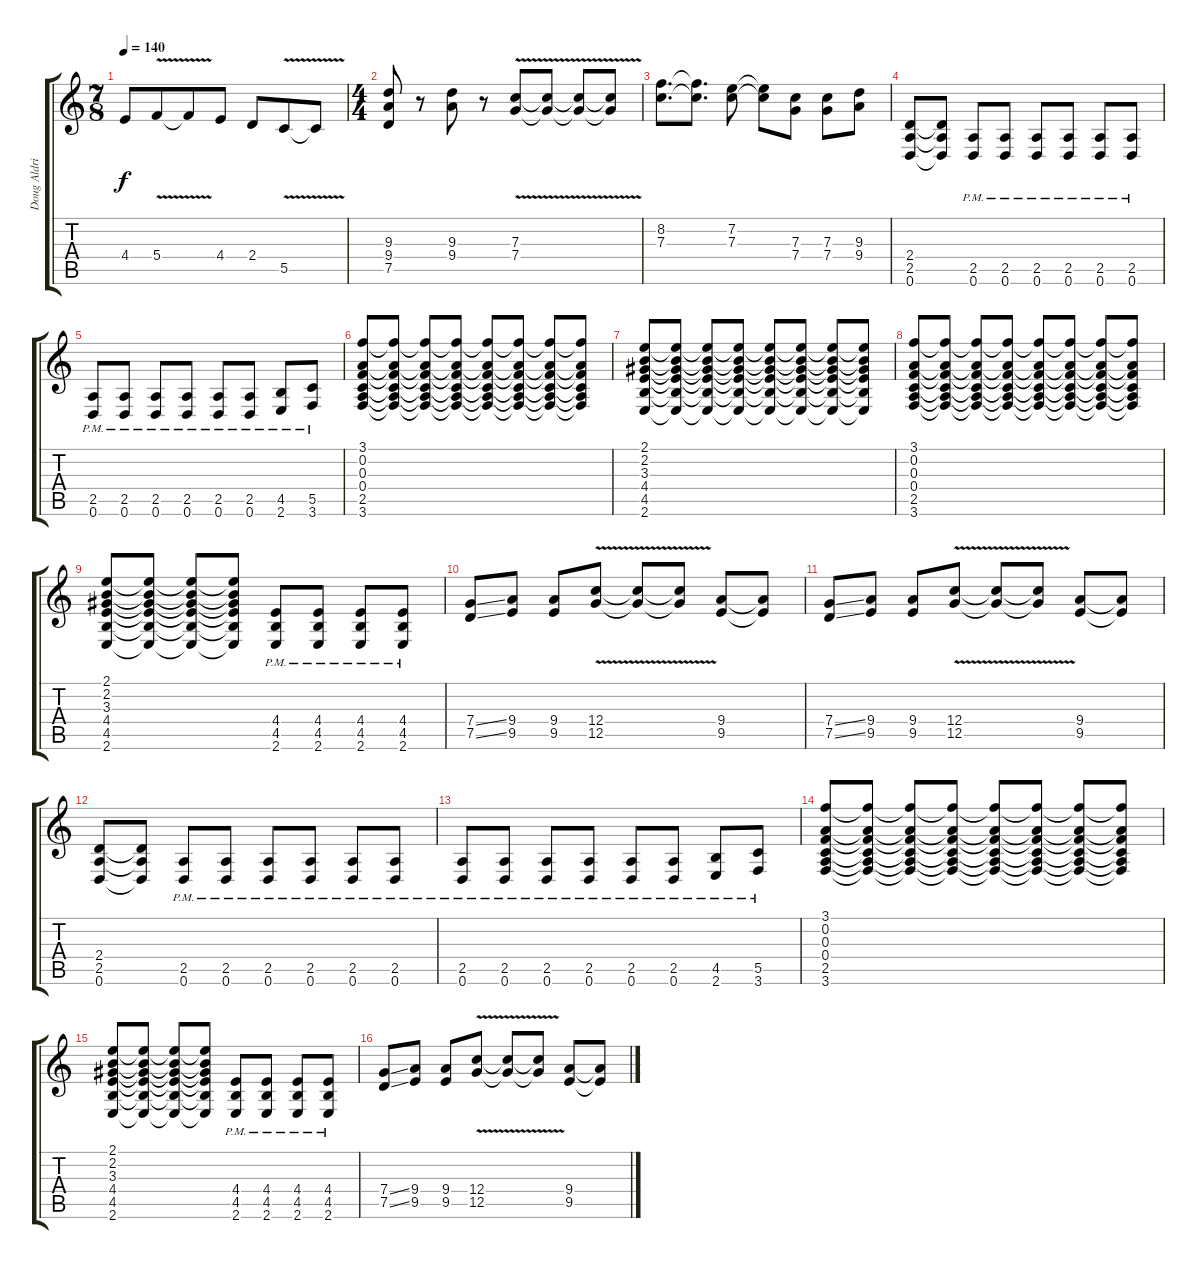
\track ("Doug Aldrich" "Doug Aldri") {instrument distortionguitar}
\staff {score tabs}
\tuning (D4 A3 F3 C3 G2 D2) {hide}
\ts (7 8)
\tempo 140
\clef g2
\ks c
4.4.8{dy f} 5.4{v}.8 5.4{v t}.8 4.4.8 2.4.8 5.5{v}.8 5.5{v t}.8 |
\ts (4 4)
(9.3 9.4 7.5).8 r.8 (9.3 9.4).8 r.8 (7.3{v} 7.4{v}).8 (7.3{v t} 7.4{v t}).8 (7.3{v t} 7.4{v t}).8 (7.3{v t} 7.4{v t}).8 |
(8.2 7.3).8{d} (8.2{t} 7.3{t}).8{d} (7.2 7.3).8 (7.2{t} 7.3{t}).8 (7.3 7.4).8 (7.3 7.4).8 (9.3 9.4).8 |
(2.4 2.5 0.6).8 (2.4{t} 2.5{t} 0.6{t}).8 (2.5{pm} 0.6{pm}).8 (2.5{pm} 0.6{pm}).8 (2.5{pm} 0.6{pm}).8 (2.5{pm} 0.6{pm}).8 (2.5{pm} 0.6{pm}).8 (2.5{pm} 0.6{pm}).8 |
(2.5{pm} 0.6{pm}).8 (2.5{pm} 0.6{pm}).8 (2.5{pm} 0.6{pm}).8 (2.5{pm} 0.6{pm}).8 (2.5{pm} 0.6{pm}).8 (2.5{pm} 0.6{pm}).8 (4.5{pm} 2.6{pm}).8 (5.5{pm} 3.6{pm}).8 |
(3.1 0.2 0.3 0.4 2.5 3.6).8 (3.1{t} 0.2{t} 0.3{t} 0.4{t} 2.5{t} 3.6{t}).8 (3.1{t} 0.2{t} 0.3{t} 0.4{t} 2.5{t} 3.6{t}).8 (3.1{t} 0.2{t} 0.3{t} 0.4{t} 2.5{t} 3.6{t}).8 (3.1{t} 0.2{t} 0.3{t} 0.4{t} 2.5{t} 3.6{t}).8 (3.1{t} 0.2{t} 0.3{t} 0.4{t} 2.5{t} 3.6{t}).8 (3.1{t} 0.2{t} 0.3{t} 0.4{t} 2.5{t} 3.6{t}).8 (3.1{t} 0.2{t} 0.3{t} 0.4{t} 2.5{t} 3.6{t}).8 |
(2.1 2.2 3.3 4.4 4.5 2.6).8 (2.1{t} 2.2{t} 3.3{t} 4.4{t} 4.5{t} 2.6{t}).8 (2.1{t} 2.2{t} 3.3{t} 4.4{t} 4.5{t} 2.6{t}).8 (2.1{t} 2.2{t} 3.3{t} 4.4{t} 4.5{t} 2.6{t}).8 (2.1{t} 2.2{t} 3.3{t} 4.4{t} 4.5{t} 2.6{t}).8 (2.1{t} 2.2{t} 3.3{t} 4.4{t} 4.5{t} 2.6{t}).8 (2.1{t} 2.2{t} 3.3{t} 4.4{t} 4.5{t} 2.6{t}).8 (2.1{t} 2.2{t} 3.3{t} 4.4{t} 4.5{t} 2.6{t}).8 |
(3.1 0.2 0.3 0.4 2.5 3.6).8 (3.1{t} 0.2{t} 0.3{t} 0.4{t} 2.5{t} 3.6{t}).8 (3.1{t} 0.2{t} 0.3{t} 0.4{t} 2.5{t} 3.6{t}).8 (3.1{t} 0.2{t} 0.3{t} 0.4{t} 2.5{t} 3.6{t}).8 (3.1{t} 0.2{t} 0.3{t} 0.4{t} 2.5{t} 3.6{t}).8 (3.1{t} 0.2{t} 0.3{t} 0.4{t} 2.5{t} 3.6{t}).8 (3.1{t} 0.2{t} 0.3{t} 0.4{t} 2.5{t} 3.6{t}).8 (3.1{t} 0.2{t} 0.3{t} 0.4{t} 2.5{t} 3.6{t}).8 |
(2.1 2.2 3.3 4.4 4.5 2.6).8 (2.1{t} 2.2{t} 3.3{t} 4.4{t} 4.5{t} 2.6{t}).8 (2.1{t} 2.2{t} 3.3{t} 4.4{t} 4.5{t} 2.6{t}).8 (2.1{t} 2.2{t} 3.3{t} 4.4{t} 4.5{t} 2.6{t}).8 (4.4{pm} 4.5{pm} 2.6{pm}).8 (4.4{pm} 4.5{pm} 2.6{pm}).8 (4.4{pm} 4.5{pm} 2.6{pm}).8 (4.4{pm} 4.5{pm} 2.6{pm}).8 |
(7.4{ss} 7.5{ss}).8 (9.4 9.5).8 (9.4 9.5).8 (12.4{v} 12.5{v}).8 (12.4{v t} 12.5{v t}).8 (12.4{v t} 12.5{v t}).8 (9.4 9.5).8 (9.4{t} 9.5{t}).8 |
(7.4{ss} 7.5{ss}).8 (9.4 9.5).8 (9.4 9.5).8 (12.4{v} 12.5{v}).8 (12.4{v t} 12.5{v t}).8 (12.4{v t} 12.5{v t}).8 (9.4 9.5).8 (9.4{t} 9.5{t}).8 |
(2.4 2.5 0.6).8 (2.4{t} 2.5{t} 0.6{t}).8 (2.5{pm} 0.6{pm}).8 (2.5{pm} 0.6{pm}).8 (2.5{pm} 0.6{pm}).8 (2.5{pm} 0.6{pm}).8 (2.5{pm} 0.6{pm}).8 (2.5{pm} 0.6{pm}).8 |
(2.5{pm} 0.6{pm}).8 (2.5{pm} 0.6{pm}).8 (2.5{pm} 0.6{pm}).8 (2.5{pm} 0.6{pm}).8 (2.5{pm} 0.6{pm}).8 (2.5{pm} 0.6{pm}).8 (4.5{pm} 2.6{pm}).8 (5.5{pm} 3.6{pm}).8 |
(3.1 0.2 0.3 0.4 2.5 3.6).8 (3.1{t} 0.2{t} 0.3{t} 0.4{t} 2.5{t} 3.6{t}).8 (3.1{t} 0.2{t} 0.3{t} 0.4{t} 2.5{t} 3.6{t}).8 (3.1{t} 0.2{t} 0.3{t} 0.4{t} 2.5{t} 3.6{t}).8 (3.1{t} 0.2{t} 0.3{t} 0.4{t} 2.5{t} 3.6{t}).8 (3.1{t} 0.2{t} 0.3{t} 0.4{t} 2.5{t} 3.6{t}).8 (3.1{t} 0.2{t} 0.3{t} 0.4{t} 2.5{t} 3.6{t}).8 (3.1{t} 0.2{t} 0.3{t} 0.4{t} 2.5{t} 3.6{t}).8 |
(2.1 2.2 3.3 4.4 4.5 2.6).8 (2.1{t} 2.2{t} 3.3{t} 4.4{t} 4.5{t} 2.6{t}).8 (2.1{t} 2.2{t} 3.3{t} 4.4{t} 4.5{t} 2.6{t}).8 (2.1{t} 2.2{t} 3.3{t} 4.4{t} 4.5{t} 2.6{t}).8 (4.4{pm} 4.5{pm} 2.6{pm}).8 (4.4{pm} 4.5{pm} 2.6{pm}).8 (4.4{pm} 4.5{pm} 2.6{pm}).8 (4.4{pm} 4.5{pm} 2.6{pm}).8 |
(7.4{ss} 7.5{ss}).8 (9.4 9.5).8 (9.4 9.5).8 (12.4{v} 12.5{v}).8 (12.4{v t} 12.5{v t}).8 (12.4{v t} 12.5{v t}).8 (9.4 9.5).8 (9.4{t} 9.5{t}).8
